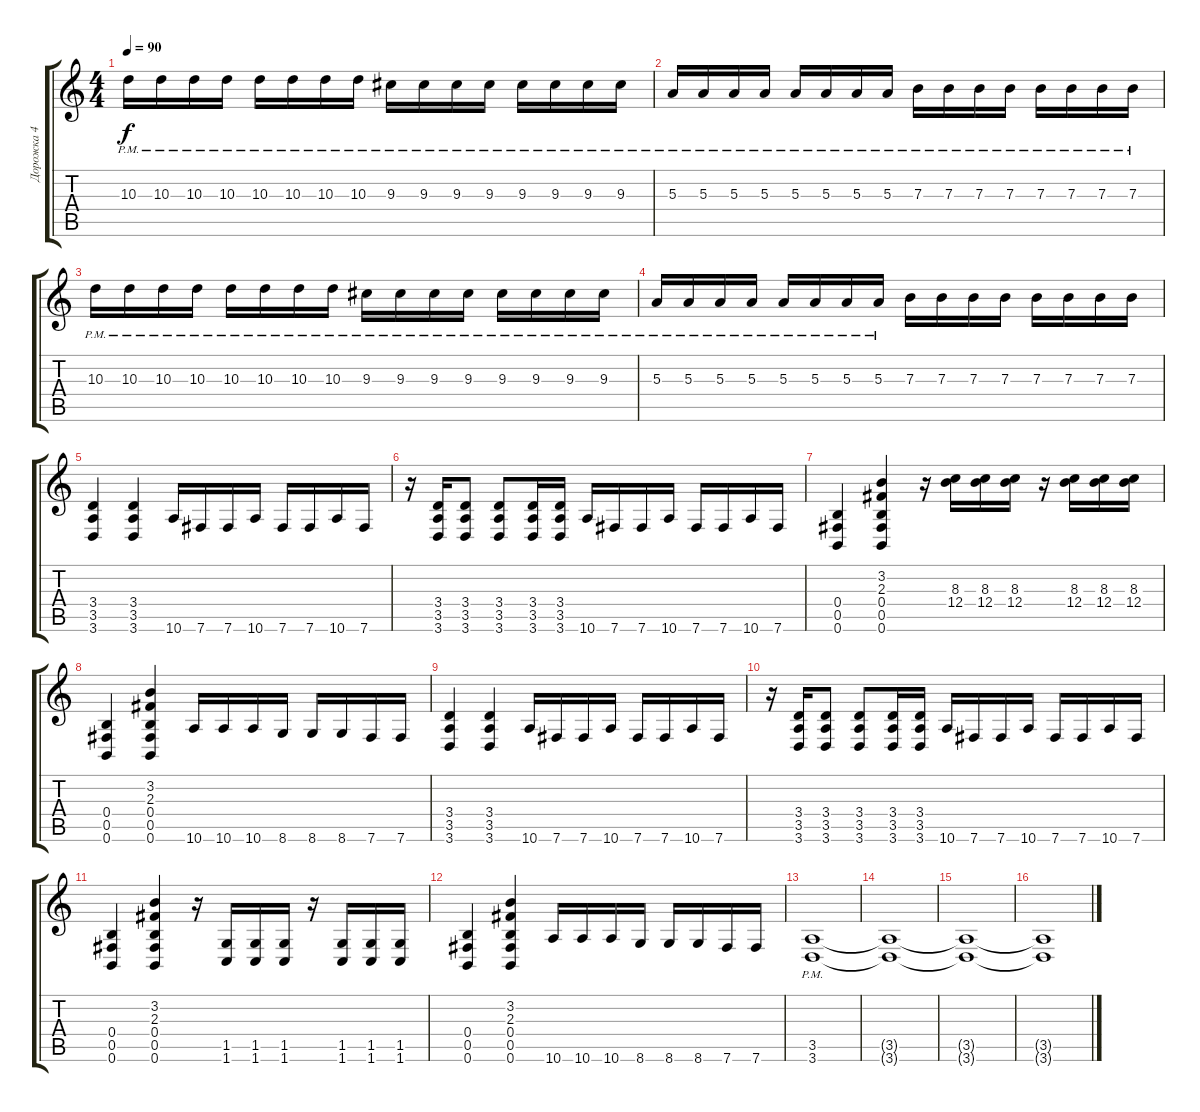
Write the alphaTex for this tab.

\track ("Дорожка 4" "Дорожка 4") {instrument overdrivenguitar}
\staff {score tabs}
\tuning (Db4 Ab3 E3 B2 Gb2 B1) {hide}
\ts (4 4)
\tempo 90
\clef g2
\ks c
10.3{pm}.16{dy f} 10.3{pm}.16 10.3{pm}.16 10.3{pm}.16 10.3{pm}.16 10.3{pm}.16 10.3{pm}.16 10.3{pm}.16 9.3{pm}.16 9.3{pm}.16 9.3{pm}.16 9.3{pm}.16 9.3{pm}.16 9.3{pm}.16 9.3{pm}.16 9.3{pm}.16 |
5.3{pm}.16 5.3{pm}.16 5.3{pm}.16 5.3{pm}.16 5.3{pm}.16 5.3{pm}.16 5.3{pm}.16 5.3{pm}.16 7.3{pm}.16 7.3{pm}.16 7.3{pm}.16 7.3{pm}.16 7.3{pm}.16 7.3{pm}.16 7.3{pm}.16 7.3{pm}.16 |
10.3{pm}.16 10.3{pm}.16 10.3{pm}.16 10.3{pm}.16 10.3{pm}.16 10.3{pm}.16 10.3{pm}.16 10.3{pm}.16 9.3{pm}.16 9.3{pm}.16 9.3{pm}.16 9.3{pm}.16 9.3{pm}.16 9.3{pm}.16 9.3{pm}.16 9.3{pm}.16 |
5.3{pm}.16 5.3{pm}.16 5.3{pm}.16 5.3{pm}.16 5.3{pm}.16 5.3{pm}.16 5.3{pm}.16 5.3{pm}.16 7.3.16 7.3.16 7.3.16 7.3.16 7.3.16 7.3.16 7.3.16 7.3.16 |
(3.4 3.5 3.6).4 (3.4 3.5 3.6).4 10.6.16 7.6.16 7.6.16 10.6.16 7.6.16 7.6.16 10.6.16 7.6.16 |
r.16 (3.4 3.5 3.6).16 (3.4 3.5 3.6).8 (3.4 3.5 3.6).8 (3.4 3.5 3.6).16 (3.4 3.5 3.6).16 10.6.16 7.6.16 7.6.16 10.6.16 7.6.16 7.6.16 10.6.16 7.6.16 |
(0.4 0.5 0.6).4 (3.2 2.3 0.4 0.5 0.6).4 r.16 (8.3 12.4).16 (8.3 12.4).16 (8.3 12.4).16 r.16 (8.3 12.4).16 (8.3 12.4).16 (8.3 12.4).16 |
(0.4 0.5 0.6).4 (3.2 2.3 0.4 0.5 0.6).4 10.6.16 10.6.16 10.6.16 8.6.16 8.6.16 8.6.16 7.6.16 7.6.16 |
(3.4 3.5 3.6).4 (3.4 3.5 3.6).4 10.6.16 7.6.16 7.6.16 10.6.16 7.6.16 7.6.16 10.6.16 7.6.16 |
r.16 (3.4 3.5 3.6).16 (3.4 3.5 3.6).8 (3.4 3.5 3.6).8 (3.4 3.5 3.6).16 (3.4 3.5 3.6).16 10.6.16 7.6.16 7.6.16 10.6.16 7.6.16 7.6.16 10.6.16 7.6.16 |
(0.4 0.5 0.6).4 (3.2 2.3 0.4 0.5 0.6).4 r.16 (1.5 1.6).16 (1.5 1.6).16 (1.5 1.6).16 r.16 (1.5 1.6).16 (1.5 1.6).16 (1.5 1.6).16 |
(0.4 0.5 0.6).4 (3.2 2.3 0.4 0.5 0.6).4 10.6.16 10.6.16 10.6.16 8.6.16 8.6.16 8.6.16 7.6.16 7.6.16 |
(3.5{pm} 3.6{pm}).1 |
(3.5{t} 3.6{t}).1 |
(3.5{t} 3.6{t}).1 |
(3.5{t} 3.6{t}).1
